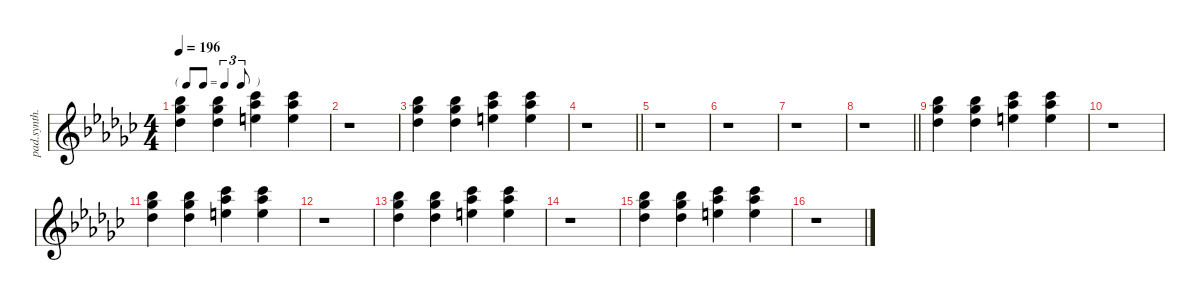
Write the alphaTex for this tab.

\defaultSystemsLayout 4
\hideDynamics
\bracketExtendMode nobrackets
\otherSystemsTrackNameOrientation horizontal
\track ("Synth" "pad.synth.") {defaultSystemsLayout 8 instrument pad3polysynth}
\staff {score}
\tuning (E4 B3 G3 D3 A2 E2)
\ts (4 4)
\tf triplet8th
\tempo 196
\clef g2
\ks gb
(18.1{acc b} 19.2{acc b} 18.3{acc b}).4{dy f beam Down} (18.1{acc b} 19.2{acc b} 18.3{acc b}).4{beam Down} (19.1{acc b} 21.2{acc b} 21.3{acc forcenatural}).4{beam Down} (19.1{acc b} 21.2{acc b} 21.3{acc forcenatural}).4{beam Down} |
r.1{beam Down} |
(18.1{acc b} 19.2{acc b} 18.3{acc b}).4{beam Down} (18.1{acc b} 19.2{acc b} 18.3{acc b}).4{beam Down} (19.1{acc b} 21.2{acc b} 21.3{acc forcenatural}).4{beam Down} (19.1{acc b} 21.2{acc b} 21.3{acc forcenatural}).4{beam Down} |
\barLineRight lightlight
r.1{beam Down} |
r.1{beam Down} |
r.1{beam Down} |
r.1{beam Down} |
\barLineRight lightlight
r.1{beam Down} |
(18.1{acc b} 19.2{acc b} 18.3{acc b}).4{beam Down} (18.1{acc b} 19.2{acc b} 18.3{acc b}).4{beam Down} (19.1{acc b} 21.2{acc b} 21.3{acc forcenatural}).4{beam Down} (19.1{acc b} 21.2{acc b} 21.3{acc forcenatural}).4{beam Down} |
r.1{beam Down} |
(18.1{acc b} 19.2{acc b} 18.3{acc b}).4{beam Down} (18.1{acc b} 19.2{acc b} 18.3{acc b}).4{beam Down} (19.1{acc b} 21.2{acc b} 21.3{acc forcenatural}).4{beam Down} (19.1{acc b} 21.2{acc b} 21.3{acc forcenatural}).4{beam Down} |
r.1{beam Down} |
(18.1{acc b} 19.2{acc b} 18.3{acc b}).4{beam Down} (18.1{acc b} 19.2{acc b} 18.3{acc b}).4{beam Down} (19.1{acc b} 21.2{acc b} 21.3{acc forcenatural}).4{beam Down} (19.1{acc b} 21.2{acc b} 21.3{acc forcenatural}).4{beam Down} |
r.1{beam Down} |
(18.1{acc b} 19.2{acc b} 18.3{acc b}).4{beam Down} (18.1{acc b} 19.2{acc b} 18.3{acc b}).4{beam Down} (19.1{acc b} 21.2{acc b} 21.3{acc forcenatural}).4{beam Down} (19.1{acc b} 21.2{acc b} 21.3{acc forcenatural}).4{beam Down} |
r.1{beam Down}
